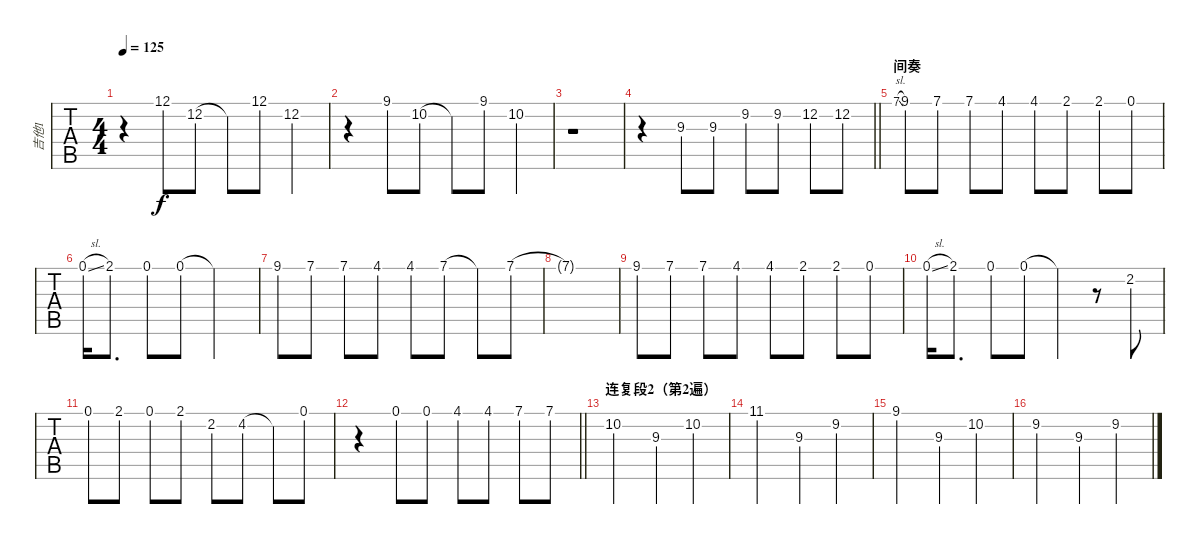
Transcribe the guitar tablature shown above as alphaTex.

\track ("吉他1" "吉他1") {instrument fx4atmosphere}
\staff {tabs}
\tuning (E4 B3 G3 D3 A2 E2) {hide}
\ts (4 4)
\tempo 125
\clef g2
\ks e
r.4{dy f} 12.1.8 12.2.8 12.2{t}.8 12.1.8 12.2.4 |
r.4 9.1.8 10.2.8 10.2{t}.8 9.1.8 10.2.4 |
r.1 |
\barLineRight lightlight
r.4 9.3.8 9.3.8 9.2.8 9.2.8 12.2.8 12.2.8 |
\section ("" "间奏")
7.1{sl}.8{gr} 9.1.8 7.1.8 7.1.8 4.1.8 4.1.8 2.1.8 2.1.8 0.1.8 |
0.1{sl}.16 2.1.8{d} 0.1.8 0.1.8 0.1{t}.2 |
9.1.8 7.1.8 7.1.8 4.1.8 4.1.8 7.1.8 7.1{t}.8 7.1.8 |
7.1{t}.1 |
9.1.8 7.1.8 7.1.8 4.1.8 4.1.8 2.1.8 2.1.8 0.1.8 |
0.1{sl}.16 2.1.8{d} 0.1.8 0.1.8 0.1{t}.4 r.8 2.2.8 |
0.1.8 2.1.8 0.1.8 2.1.8 2.2.8 4.2.8 4.2{t}.8 0.1.8 |
\barLineRight lightlight
r.4 0.1.8 0.1.8 4.1.8 4.1.8 7.1.8 7.1.8 |
\section ("" "连复段2（第2遍）")
10.2.2 9.3.4 10.2.4 |
11.1.2 9.3.4 9.2.4 |
9.1.2 9.3.4 10.2.4 |
9.2.2 9.3.4 9.2.4
